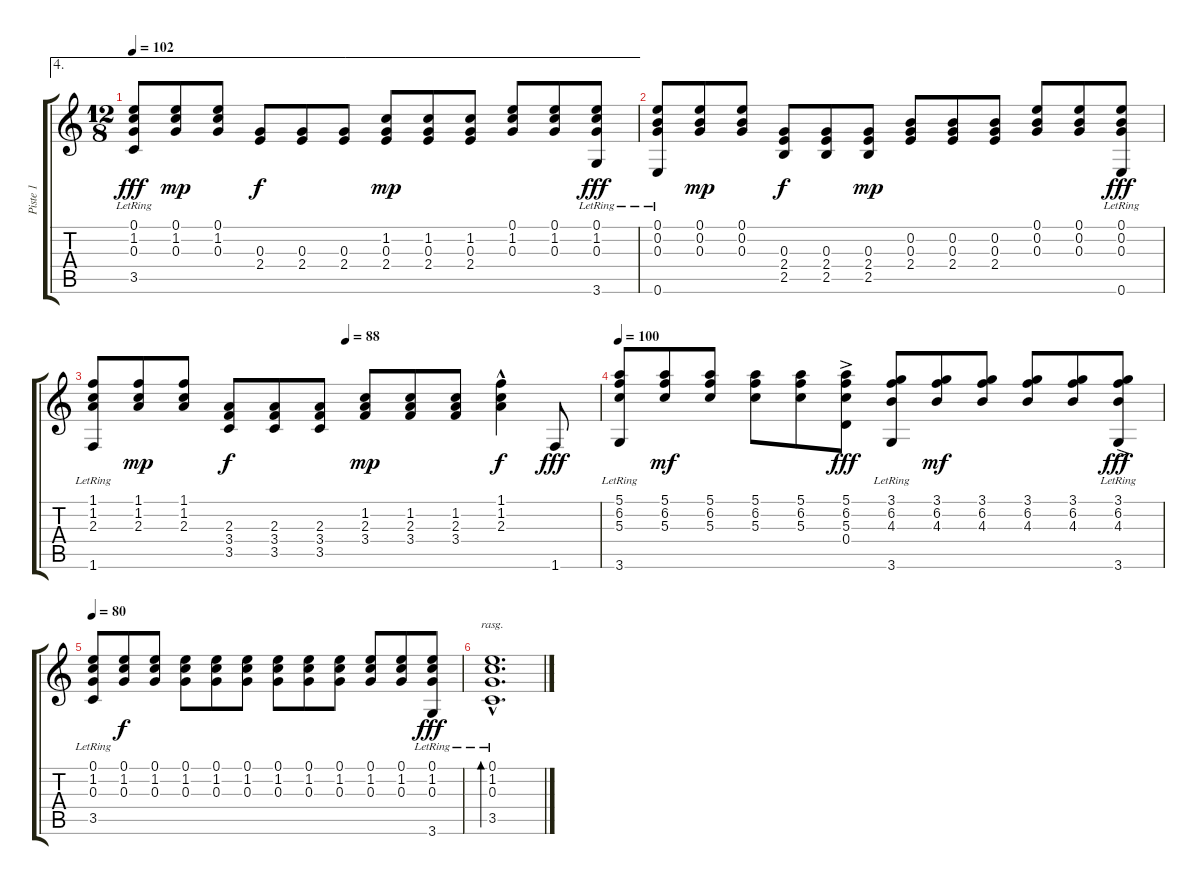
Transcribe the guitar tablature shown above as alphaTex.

\track ("Piste 1" "Piste 1") {instrument electricguitarjazz}
\staff {score tabs}
\tuning (E4 B3 G3 D3 A2 E2) {hide}
\ae 4
\ts (12 8)
\tempo 102
\clef g2
\ks c
(0.1 1.2 0.3 3.5{lr}).8{dy fff} (0.1 1.2 0.3).8{dy mp} (0.1 1.2 0.3).8 (0.3 2.4).8{dy f} (0.3 2.4).8 (0.3 2.4).8 (1.2 0.3 2.4).8{dy mp} (1.2 0.3 2.4).8 (1.2 0.3 2.4).8 (0.1 1.2 0.3).8 (0.1 1.2 0.3).8 (0.1 1.2 0.3 3.6{lr}).8{dy fff} |
(0.1 0.2 0.3 0.6{lr}).8 (0.1 0.2 0.3).8{dy mp} (0.1 0.2 0.3).8 (0.3 2.4 2.5).8{dy f} (0.3 2.4 2.5).8 (0.3 2.4 2.5).8{dy mp} (0.2 0.3 2.4).8 (0.2 0.3 2.4).8 (0.2 0.3 2.4).8 (0.1 0.2 0.3).8 (0.1 0.2 0.3).8 (0.1 0.2 0.3 0.6{lr}).8{dy fff} |
\tempo (88 0.5)
(1.1 1.2 2.3 1.6{lr}).8 (1.1 1.2 2.3).8{dy mp} (1.1 1.2 2.3).8 (2.3 3.4 3.5).8{dy f} (2.3 3.4 3.5).8 (2.3 3.4 3.5).8 (1.2 2.3 3.4).8{dy mp} (1.2 2.3 3.4).8 (1.2 2.3 3.4).8 (1.1{hac} 1.2{hac} 2.3{hac}).4{dy f} 1.6.8{dy fff} |
\tempo 100
(5.1 6.2 5.3 3.6{lr}).8 (5.1 6.2 5.3).8{dy mf} (5.1 6.2 5.3).8 (5.1 6.2 5.3).8 (5.1 6.2 5.3).8 (5.1 6.2 5.3 0.4{ac}).8{dy fff} (3.1 6.2 4.3 3.6{lr}).8 (3.1 6.2 4.3).8{dy mf} (3.1 6.2 4.3).8 (3.1 6.2 4.3).8 (3.1 6.2 4.3).8 (3.1 6.2 4.3 3.6{ac lr}).8{dy fff} |
\tempo 80
(0.1 1.2 0.3 3.5{lr}).8 (0.1 1.2 0.3).8{dy f} (0.1 1.2 0.3).8 (0.1 1.2 0.3).8 (0.1 1.2 0.3).8 (0.1 1.2 0.3).8 (0.1 1.2 0.3).8 (0.1 1.2 0.3).8 (0.1 1.2 0.3).8 (0.1 1.2 0.3).8 (0.1 1.2 0.3).8 (0.1 1.2 0.3 3.6{lr}).8{dy fff} |
(0.1{hac} 1.2{hac} 0.3{hac} 3.5{hac lr}).1{d bd 480 rasg ii}
